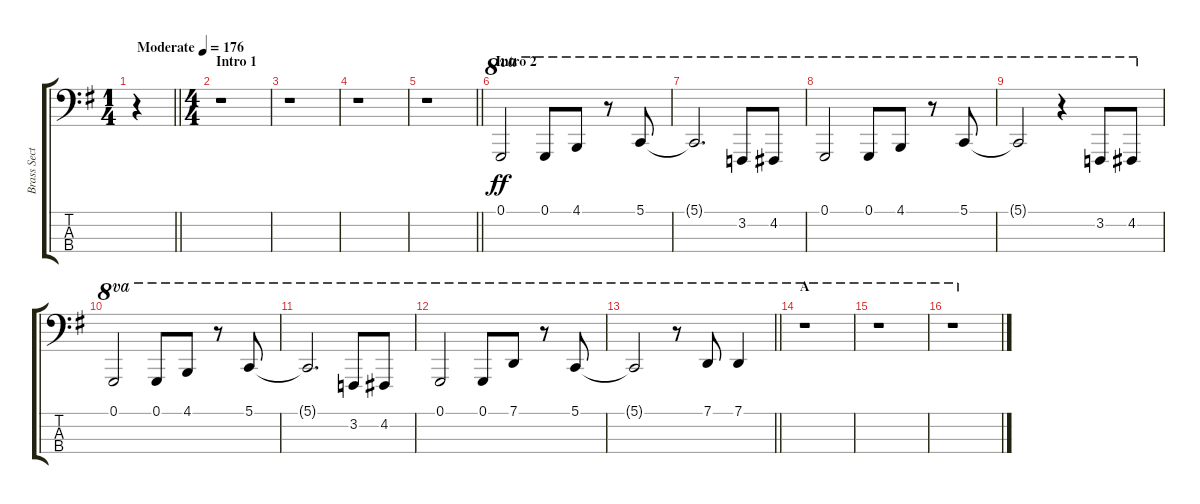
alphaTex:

\track ("Brass Section II" "Brass Sect") {instrument brasssection}
\staff {score tabs}
\tuning (G2 D2 A1 E1) {hide}
\ts (1 4)
\tempo (176 "Moderate")
\clef f4
\barLineRight lightlight
\ks g
r.4{dy ff instrument brasssection} |
\ts (4 4)
\section ("" "Intro 1")
r.1 |
r.1 |
r.1 |
\barLineRight lightlight
r.1 |
\section ("" "Intro 2")
0.1.2{ot 8va} 0.1.8{ot 8va} 4.1.8{ot 8va} r.8{ot 8va} 5.1.8{ot 8va} |
5.1{t}.2{d ot 8va} 3.2.8{ot 8va} 4.2.8{ot 8va} |
0.1.2{ot 8va} 0.1.8{ot 8va} 4.1.8{ot 8va} r.8{ot 8va} 5.1.8{ot 8va} |
5.1{t}.2{ot 8va} r.4{ot 8va} 3.2.8{ot 8va} 4.2.8{ot 8va} |
0.1.2{ot 8va} 0.1.8{ot 8va} 4.1.8{ot 8va} r.8{ot 8va} 5.1.8{ot 8va} |
5.1{t}.2{d ot 8va} 3.2.8{ot 8va} 4.2.8{ot 8va} |
0.1.2{ot 8va} 0.1.8{ot 8va} 7.1.8{ot 8va} r.8{ot 8va} 5.1.8{ot 8va} |
\barLineRight lightlight
5.1{t}.2{ot 8va} r.8{ot 8va} 7.1.8{ot 8va} 7.1.4{ot 8va} |
\section ("" "A")
r.1{ot 8va} |
r.1{ot 8va} |
r.1{ot 8va}
